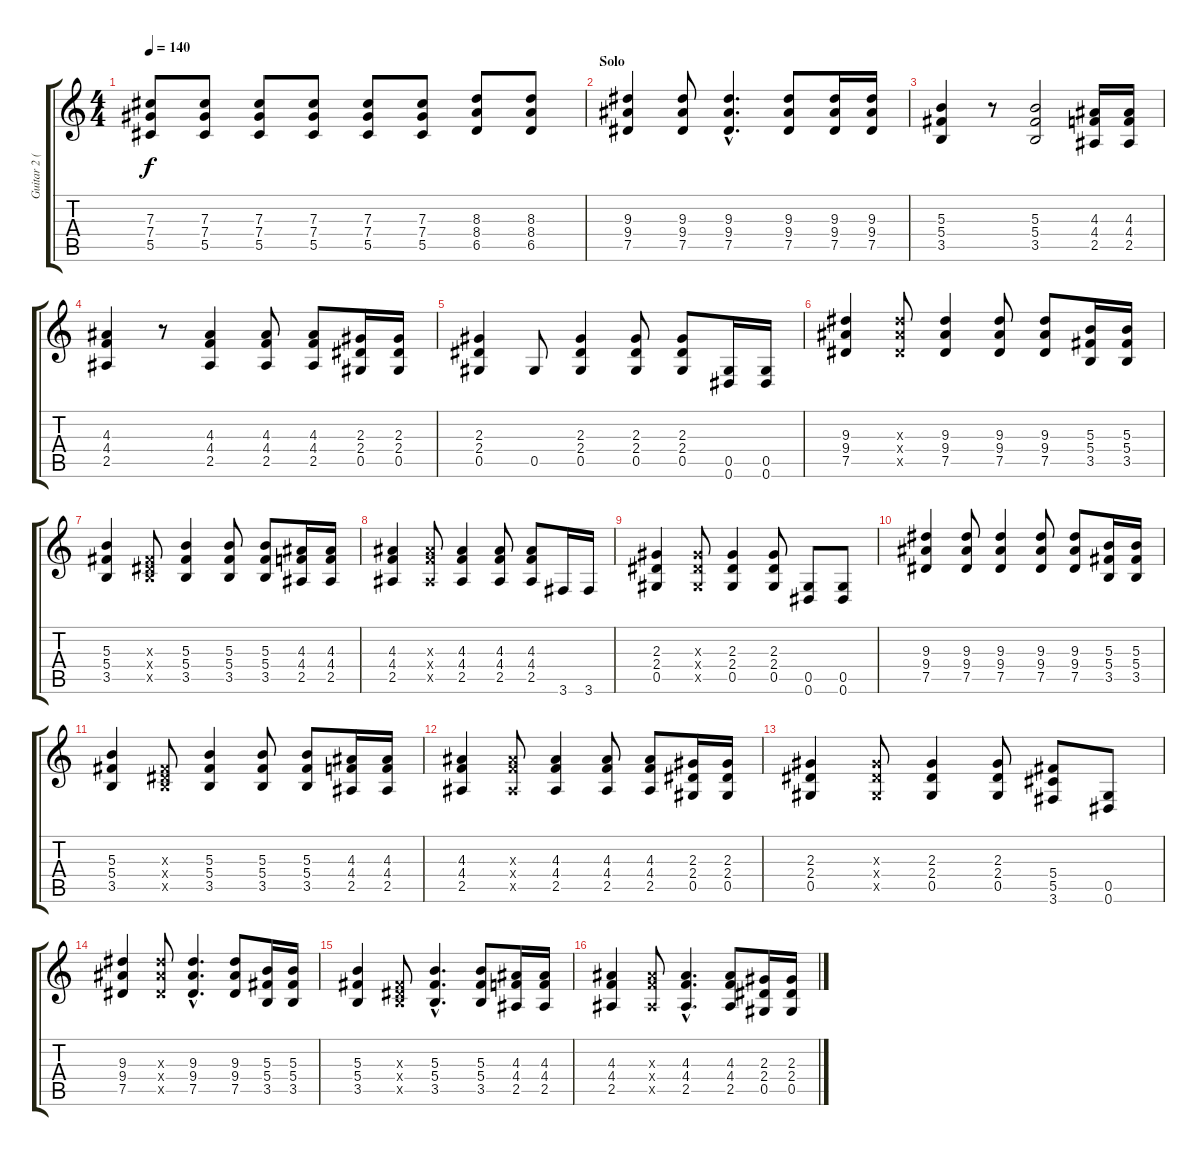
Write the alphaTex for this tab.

\track ("Guitar 2 (Izzy)" "Guitar 2 (") {instrument overdrivenguitar}
\staff {score tabs}
\tuning (Eb4 Bb3 Gb3 Db3 Ab2 Eb2) {hide}
\ts (4 4)
\tempo 140
\clef g2
\ks c
(7.3 7.4 5.5).8{dy f} (7.3 7.4 5.5).8 (7.3 7.4 5.5).8 (7.3 7.4 5.5).8 (7.3 7.4 5.5).8 (7.3 7.4 5.5).8 (8.3 8.4 6.5).8 (8.3 8.4 6.5).8 |
\section ("" "Solo")
(9.3 9.4 7.5).4 (9.3 9.4 7.5).8 (9.3{hac} 9.4{hac} 7.5{hac}).4{d} (9.3 9.4 7.5).8 (9.3 9.4 7.5).16 (9.3 9.4 7.5).16 |
(5.3 5.4 3.5).4 r.8 (5.3 5.4 3.5).2 (4.3 4.4 2.5).16 (4.3 4.4 2.5).16 |
(4.3 4.4 2.5).4 r.8 (4.3 4.4 2.5).4 (4.3 4.4 2.5).8 (4.3 4.4 2.5).8 (2.3 2.4 0.5).16 (2.3 2.4 0.5).16 |
(2.3 2.4 0.5).4 0.5.8 (2.3 2.4 0.5).4 (2.3 2.4 0.5).8 (2.3 2.4 0.5).8 (0.5 0.6).16 (0.5 0.6).16 |
(9.3 9.4 7.5).4 (9.3{x} 9.4{x} 7.5{x}).8 (9.3 9.4 7.5).4 (9.3 9.4 7.5).8 (9.3 9.4 7.5).8 (5.3 5.4 3.5).16 (5.3 5.4 3.5).16 |
(5.3 5.4 3.5).4 (0.3{x} 2.4{x} 3.5{x}).8 (5.3 5.4 3.5).4 (5.3 5.4 3.5).8 (5.3 5.4 3.5).8 (4.3 4.4 2.5).16 (4.3 4.4 2.5).16 |
(4.3 4.4 2.5).4 (4.3{x} 4.4{x} 2.5{x}).8 (4.3 4.4 2.5).4 (4.3 4.4 2.5).8 (4.3 4.4 2.5).8 3.6.16 3.6.16 |
(2.3 2.4 0.5).4 (2.3{x} 2.4{x} 0.5{x}).8 (2.3 2.4 0.5).4 (2.3 2.4 0.5).8 (0.5 0.6).8 (0.5 0.6).8 |
(9.3 9.4 7.5).4 (9.3 9.4 7.5).8 (9.3 9.4 7.5).4 (9.3 9.4 7.5).8 (9.3 9.4 7.5).8 (5.3 5.4 3.5).16 (5.3 5.4 3.5).16 |
(5.3 5.4 3.5).4 (0.3{x} 2.4{x} 3.5{x}).8 (5.3 5.4 3.5).4 (5.3 5.4 3.5).8 (5.3 5.4 3.5).8 (4.3 4.4 2.5).16 (4.3 4.4 2.5).16 |
(4.3 4.4 2.5).4 (4.3{x} 4.4{x} 2.5{x}).8 (4.3 4.4 2.5).4 (4.3 4.4 2.5).8 (4.3 4.4 2.5).8 (2.3 2.4 0.5).16 (2.3 2.4 0.5).16 |
(2.3 2.4 0.5).4 (2.3{x} 2.4{x} 0.5{x}).8 (2.3 2.4 0.5).4 (2.3 2.4 0.5).8 (5.4 5.5 3.6).8 (0.5 0.6).8 |
(9.3 9.4 7.5).4 (9.3{x} 9.4{x} 7.5{x}).8 (9.3{hac} 9.4{hac} 7.5{hac}).4{d} (9.3 9.4 7.5).8 (5.3 5.4 3.5).16 (5.3 5.4 3.5).16 |
(5.3 5.4 3.5).4 (0.3{x} 2.4{x} 3.5{x}).8 (5.3{hac} 5.4{hac} 3.5{hac}).4{d} (5.3 5.4 3.5).8 (4.3 4.4 2.5).16 (4.3 4.4 2.5).16 |
(4.3 4.4 2.5).4 (4.3{x} 4.4{x} 2.5{x}).8 (4.3{hac} 4.4{hac} 2.5{hac}).4{d} (4.3 4.4 2.5).8 (2.3 2.4 0.5).16 (2.3 2.4 0.5).16
